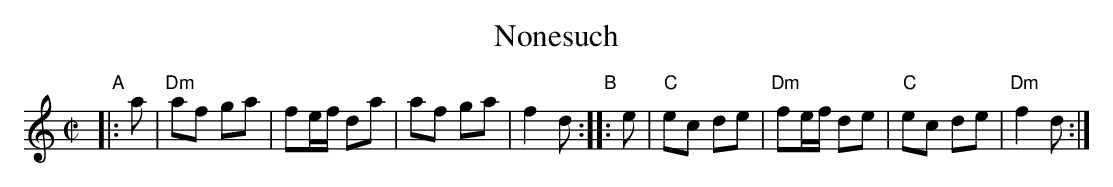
X:1
T: Nonesuch
M: C|
L: 1/8
K: DDor
"A"|: a | "Dm"af ga | fe/2f/2 da | af ga | f2 d \
"B":: e | "C"ec de | "Dm"fe/2f/2 de | "C"ec de | "Dm"f2 d :|
